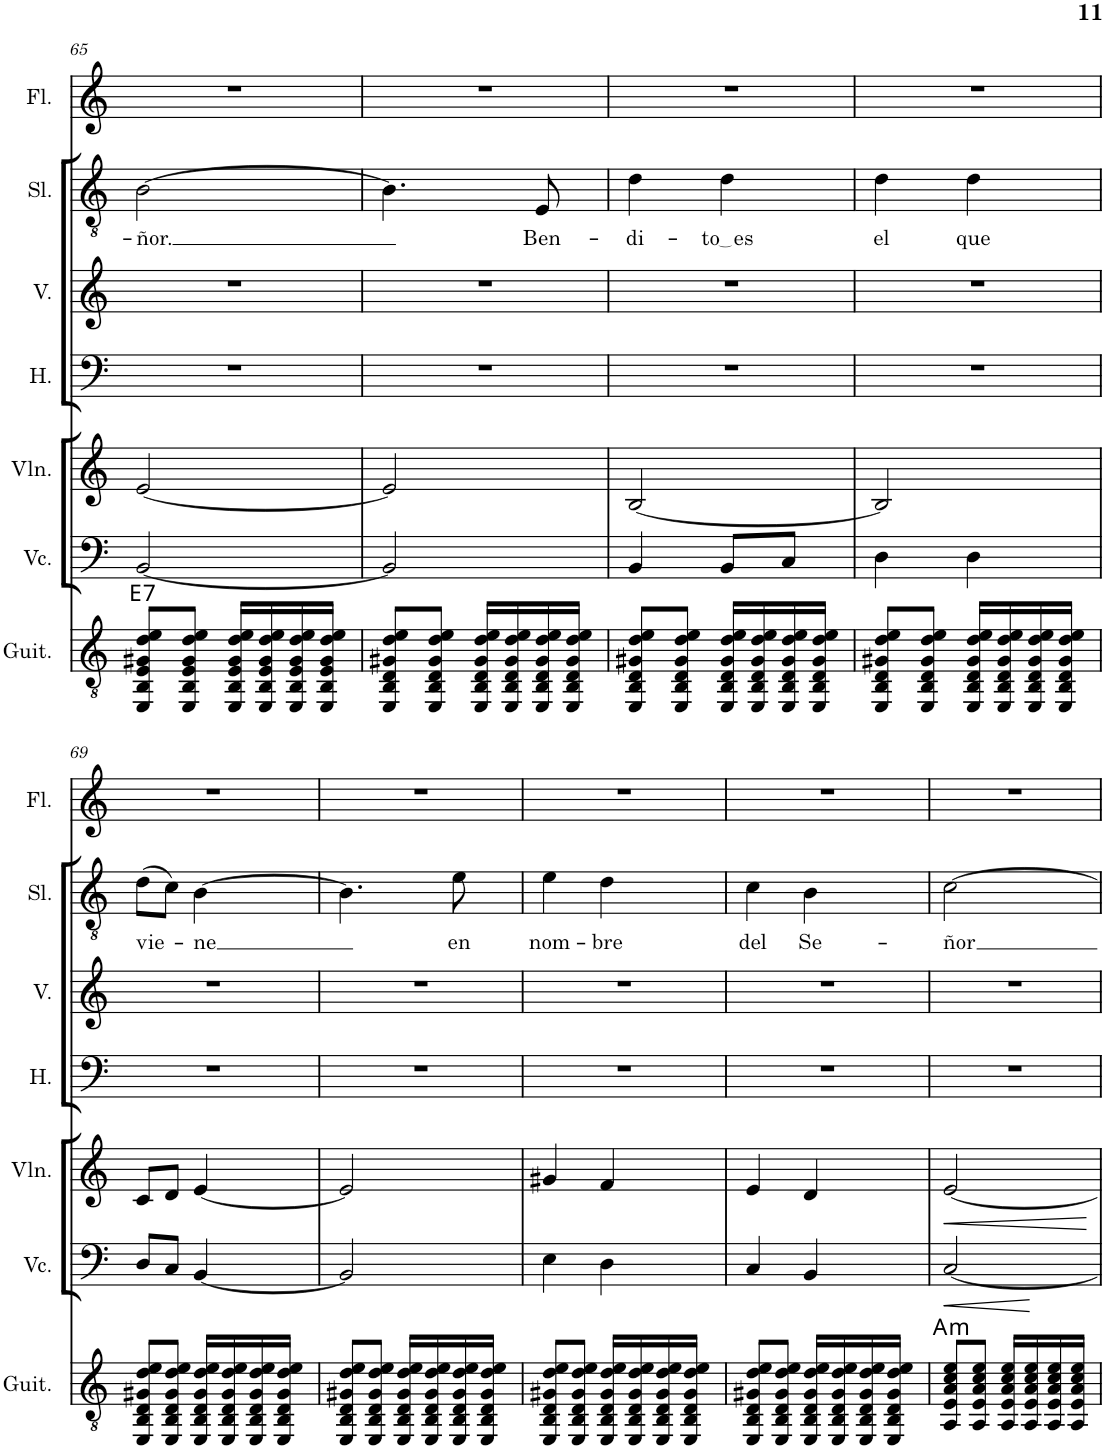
**kern	**harte	**kern	**kern	**kern	**kern	**kern	**text	**kern
*part7	*part7	*part6	*part5	*part4	*part3	*part2	*part2	*part1
*staff7	*	*staff6	*staff5	*staff4	*staff3	*staff2	*staff2	*staff1
*I"Guitarra clásica	*	*I"Violonchelo	*I"Violín	*I"Hombres	*I"Mujeres	*I"Solista	*	*I"Flauta
*I'Guit.	*	*I'Vc.	*I'Vln.	*I'H.	*	*I'Sl.	*	*I'Fl.
!!LO:PB:g=z
*clefGv2	*	*clefF4	*clefG2	*clefF4	*clefG2	*clefGv2	*	*clefG2
*	*	*	*	*	*	*Trd4c7	*	*
*k[]	*	*k[]	*k[]	*k[]	*k[]	*k[]	*	*k[]
*M2/4	*	*M2/4	*M2/4	*M2/4	*M2/4	*M2/4	*	*M2/4
=65	=65	=65	=65	=65	=65	=65	=65	=65
!	!LO:H:kt=7	!	!	!	!	!	!LO:LY:b	!
8EE/ 8BB/ 8E/ 8G#X/ 8d/ 8e/L	E:7	[2BB/	[2e/	2r	2r	[2B\	-ñor.	2r
8EE/ 8BB/ 8E/ 8G#/ 8d/ 8e/J	.	.	.	.	.	.	.	.
16EE/ 16BB/ 16E/ 16G#/ 16d/ 16e/LL	.	.	.	.	.	.	.	.
16EE/ 16BB/ 16E/ 16G#/ 16d/ 16e/	.	.	.	.	.	.	.	.
16EE/ 16BB/ 16E/ 16G#/ 16d/ 16e/	.	.	.	.	.	.	.	.
16EE/ 16BB/ 16E/ 16G#/ 16d/ 16e/JJ	.	.	.	.	.	.	.	.
=66	=66	=66	=66	=66	=66	=66	=66	=66
8EE/ 8BB/ 8D/ 8G#X/ 8d/ 8e/L	.	2BB/]	2e/]	2r	2r	4.B\]	.	2r
8EE/ 8BB/ 8D/ 8G#/ 8d/ 8e/J	.	.	.	.	.	.	.	.
16EE/ 16BB/ 16D/ 16G#/ 16d/ 16e/LL	.	.	.	.	.	.	.	.
16EE/ 16BB/ 16D/ 16G#/ 16d/ 16e/	.	.	.	.	.	.	.	.
!	!	!	!	!	!	!	!LO:LY:b	!
16EE/ 16BB/ 16D/ 16G#/ 16d/ 16e/	.	.	.	.	.	8E/	Ben-	.
16EE/ 16BB/ 16D/ 16G#/ 16d/ 16e/JJ	.	.	.	.	.	.	.	.
=67	=67	=67	=67	=67	=67	=67	=67	=67
!	!	!	!	!	!	!	!LO:LY:b	!
8EE/ 8BB/ 8D/ 8G#X/ 8d/ 8e/L	.	4BB/	[2B/	2r	2r	4d\	-di-	2r
8EE/ 8BB/ 8D/ 8G#/ 8d/ 8e/J	.	.	.	.	.	.	.	.
!	!	!	!	!	!	!	!LO:LY:b	!
16EE/ 16BB/ 16D/ 16G#/ 16d/ 16e/LL	.	8BB/L	.	.	.	4d\	to es	.
16EE/ 16BB/ 16D/ 16G#/ 16d/ 16e/	.	.	.	.	.	.	.	.
16EE/ 16BB/ 16D/ 16G#/ 16d/ 16e/	.	8C/J	.	.	.	.	.	.
16EE/ 16BB/ 16D/ 16G#/ 16d/ 16e/JJ	.	.	.	.	.	.	.	.
=68	=68	=68	=68	=68	=68	=68	=68	=68
!	!	!	!	!	!	!	!LO:LY:b	!
8EE/ 8BB/ 8D/ 8G#X/ 8d/ 8e/L	.	4D\	2B/]	2r	2r	4d\	el	2r
8EE/ 8BB/ 8D/ 8G#/ 8d/ 8e/J	.	.	.	.	.	.	.	.
!	!	!	!	!	!	!	!LO:LY:b	!
16EE/ 16BB/ 16D/ 16G#/ 16d/ 16e/LL	.	4D\	.	.	.	4d\	que	.
16EE/ 16BB/ 16D/ 16G#/ 16d/ 16e/	.	.	.	.	.	.	.	.
16EE/ 16BB/ 16D/ 16G#/ 16d/ 16e/	.	.	.	.	.	.	.	.
16EE/ 16BB/ 16D/ 16G#/ 16d/ 16e/JJ	.	.	.	.	.	.	.	.
!!LO:LB:g=z
=69	=69	=69	=69	=69	=69	=69	=69	=69
!	!	!	!	!	!	!	!LO:LY:b	!
8EE/ 8BB/ 8D/ 8G#X/ 8d/ 8e/L	.	8D/L	8c/L	2r	2r	(8d\L	vie-	2r
8EE/ 8BB/ 8D/ 8G#/ 8d/ 8e/J	.	8C/J	8d/J	.	.	8c\J)	.	.
!	!	!	!	!	!	!	!LO:LY:b	!
16EE/ 16BB/ 16D/ 16G#/ 16d/ 16e/LL	.	[4BB/	[4e/	.	.	[4B\	-ne	.
16EE/ 16BB/ 16D/ 16G#/ 16d/ 16e/	.	.	.	.	.	.	.	.
16EE/ 16BB/ 16D/ 16G#/ 16d/ 16e/	.	.	.	.	.	.	.	.
16EE/ 16BB/ 16D/ 16G#/ 16d/ 16e/JJ	.	.	.	.	.	.	.	.
=70	=70	=70	=70	=70	=70	=70	=70	=70
8EE/ 8BB/ 8D/ 8G#X/ 8d/ 8e/L	.	2BB/]	2e/]	2r	2r	4.B\]	.	2r
8EE/ 8BB/ 8D/ 8G#/ 8d/ 8e/J	.	.	.	.	.	.	.	.
16EE/ 16BB/ 16D/ 16G#/ 16d/ 16e/LL	.	.	.	.	.	.	.	.
16EE/ 16BB/ 16D/ 16G#/ 16d/ 16e/	.	.	.	.	.	.	.	.
!	!	!	!	!	!	!	!LO:LY:b	!
16EE/ 16BB/ 16D/ 16G#/ 16d/ 16e/	.	.	.	.	.	8e\	en	.
16EE/ 16BB/ 16D/ 16G#/ 16d/ 16e/JJ	.	.	.	.	.	.	.	.
=71	=71	=71	=71	=71	=71	=71	=71	=71
!	!	!	!	!	!	!	!LO:LY:b	!
8EE/ 8BB/ 8D/ 8G#X/ 8d/ 8e/L	.	4E\	4g#X/	2r	2r	4e\	nom-	2r
8EE/ 8BB/ 8D/ 8G#/ 8d/ 8e/J	.	.	.	.	.	.	.	.
!	!	!	!	!	!	!	!LO:LY:b	!
16EE/ 16BB/ 16D/ 16G#/ 16d/ 16e/LL	.	4D\	4f/	.	.	4d\	bre	.
16EE/ 16BB/ 16D/ 16G#/ 16d/ 16e/	.	.	.	.	.	.	.	.
16EE/ 16BB/ 16D/ 16G#/ 16d/ 16e/	.	.	.	.	.	.	.	.
16EE/ 16BB/ 16D/ 16G#/ 16d/ 16e/JJ	.	.	.	.	.	.	.	.
=72	=72	=72	=72	=72	=72	=72	=72	=72
!	!	!	!	!	!	!	!LO:LY:b	!
8EE/ 8BB/ 8D/ 8G#X/ 8d/ 8e/L	.	4C/	4e/	2r	2r	4c\	del	2r
8EE/ 8BB/ 8D/ 8G#/ 8d/ 8e/J	.	.	.	.	.	.	.	.
!	!	!	!	!	!	!	!LO:LY:b	!
16EE/ 16BB/ 16D/ 16G#/ 16d/ 16e/LL	.	4BB/	4d/	.	.	4B\	Se-	.
16EE/ 16BB/ 16D/ 16G#/ 16d/ 16e/	.	.	.	.	.	.	.	.
16EE/ 16BB/ 16D/ 16G#/ 16d/ 16e/	.	.	.	.	.	.	.	.
16EE/ 16BB/ 16D/ 16G#/ 16d/ 16e/JJ	.	.	.	.	.	.	.	.
=73	=73	=73	=73	=73	=73	=73	=73	=73
!	!LO:H:kt=m	!	!	!	!	!	!LO:LY:b	!
8AA/ 8E/ 8A/ 8c/ 8e/L	A:min	[2C/	[2e/	2r	2r	[2c\	-ñor	2r
8AA/ 8E/ 8A/ 8c/ 8e/J	.	.	.	.	.	.	.	.
16AA/ 16E/ 16A/ 16c/ 16e/LL	.	.	.	.	.	.	.	.
16AA/ 16E/ 16A/ 16c/ 16e/	.	.	.	.	.	.	.	.
16AA/ 16E/ 16A/ 16c/ 16e/	.	.	.	.	.	.	.	.
16AA/ 16E/ 16A/ 16c/ 16e/JJ	.	.	.	.	.	.	.	.
=	=	=	=	=	=	=	=	=
*-	*-	*-	*-	*-	*-	*-	*-	*-
